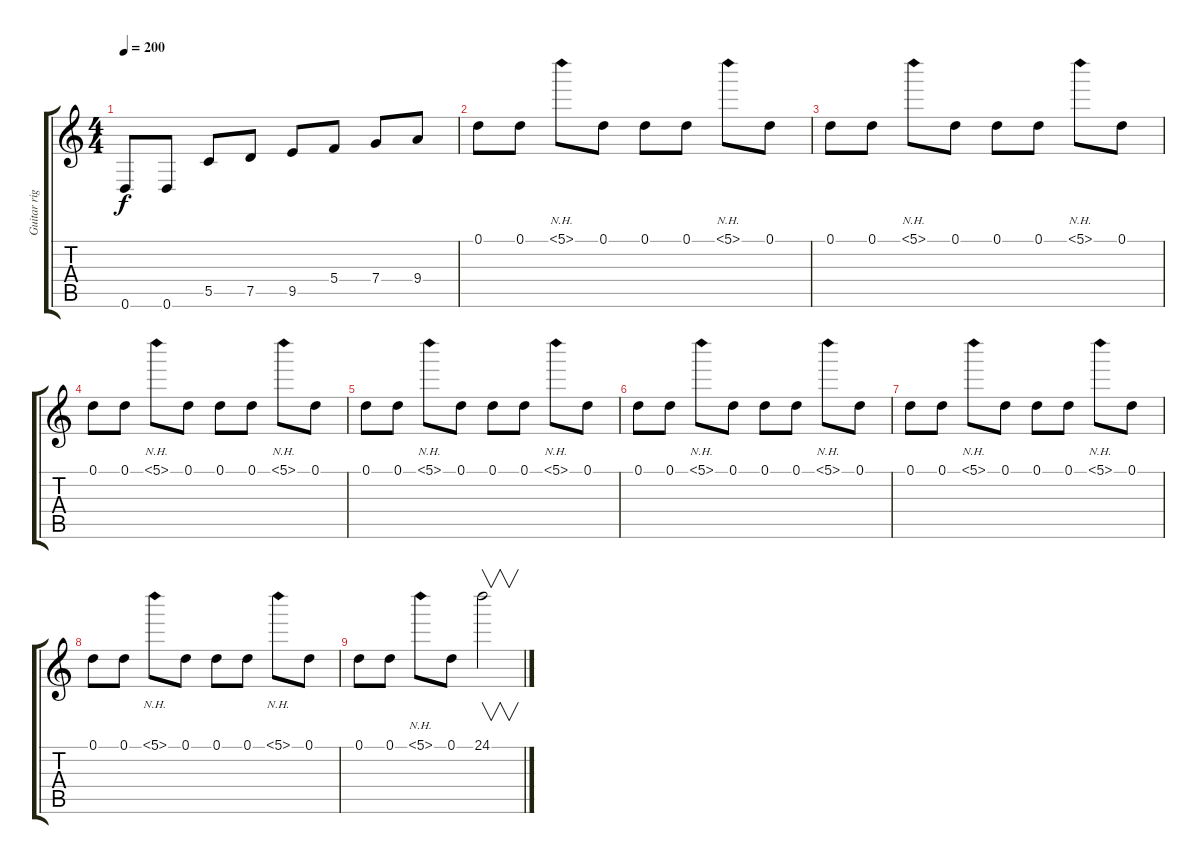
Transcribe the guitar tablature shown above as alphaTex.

\track ("Guitar right" "Guitar rig") {instrument distortionguitar}
\staff {score tabs}
\tuning (D4 A3 F3 C3 G2 D2) {hide}
\ts (4 4)
\tempo 200
\clef g2
\ks c
0.6.8{dy f} 0.6.8 5.5.8 7.5.8 9.5.8 5.4.8 7.4.8 9.4.8 |
0.1.8 0.1.8 5.1{nh}.8 0.1.8 0.1.8 0.1.8 5.1{nh}.8 0.1.8 |
0.1.8 0.1.8 5.1{nh}.8 0.1.8 0.1.8 0.1.8 5.1{nh}.8 0.1.8 |
0.1.8 0.1.8 5.1{nh}.8 0.1.8 0.1.8 0.1.8 5.1{nh}.8 0.1.8 |
0.1.8 0.1.8 5.1{nh}.8 0.1.8 0.1.8 0.1.8 5.1{nh}.8 0.1.8 |
0.1.8 0.1.8 5.1{nh}.8 0.1.8 0.1.8 0.1.8 5.1{nh}.8 0.1.8 |
0.1.8 0.1.8 5.1{nh}.8 0.1.8 0.1.8 0.1.8 5.1{nh}.8 0.1.8 |
0.1.8 0.1.8 5.1{nh}.8 0.1.8 0.1.8 0.1.8 5.1{nh}.8 0.1.8 |
0.1.8 0.1.8 5.1{nh}.8 0.1.8 24.1.2{v}
